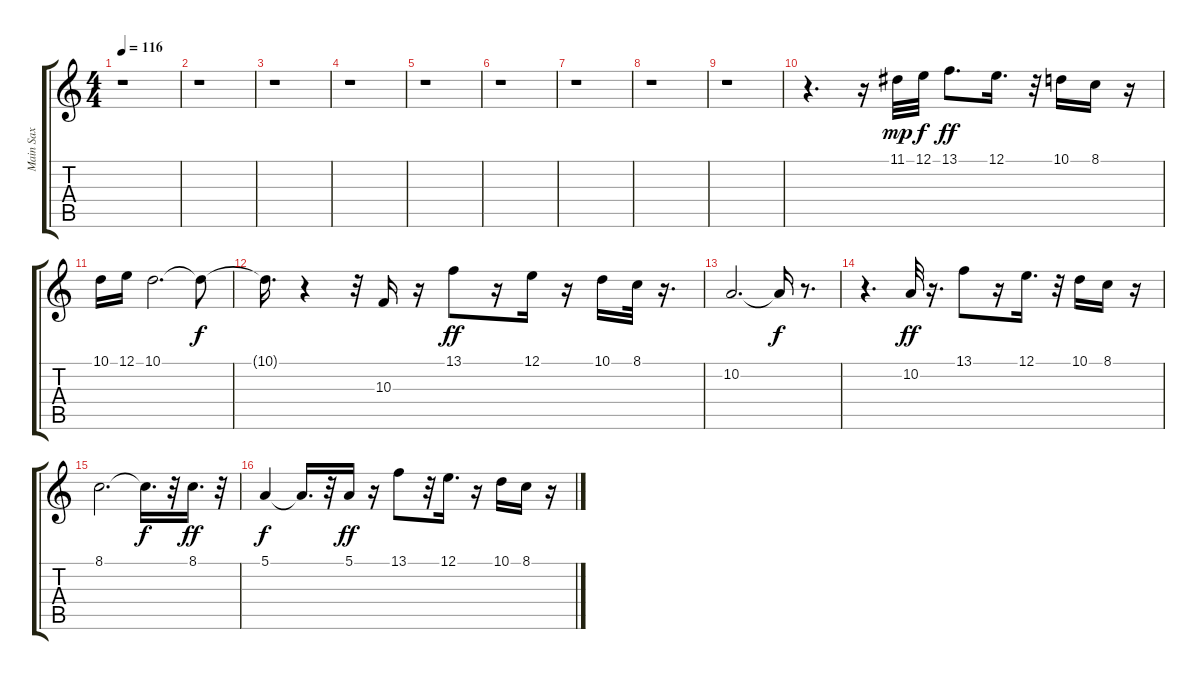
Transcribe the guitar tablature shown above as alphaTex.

\track ("Main Sax" "Main Sax") {instrument tenorsax}
\staff {score tabs}
\tuning (E4 B3 G3 D3 A2 E2) {hide}
\ts (4 4)
\tempo 116
\clef g2
\ks c
r.1{dy f} |
r.1 |
r.1 |
r.1 |
r.1 |
r.1 |
r.1 |
r.1 |
r.1 |
r.4{d} r.16 11.1.32{dy mp} 12.1.32{dy f} 13.1.8{d dy ff} 12.1.16{d} r.32 10.1.16 8.1.16 r.16 |
10.1.16 12.1.16 10.1.2{d} 10.1{t}.8{dy f} |
10.1{t}.16{d} r.4 r.32 10.3.16 r.16 13.1.8{dy ff} r.16 12.1.16 r.16 10.1.16 8.1.32 r.16{d} |
10.2.2{d} 10.2{t}.16{dy f} r.8{d} |
r.4{d} 10.2.32{dy ff} r.16{d} 13.1.8 r.16 12.1.16{d} r.32 10.1.16 8.1.16 r.16 |
8.1.2{d} 8.1{t}.16{d dy f} r.32 8.1.16{d dy ff} r.32 |
5.1.4{dy f} 5.1{t}.16{d} r.32 5.1.16{dy ff} r.16 13.1.8 r.32 12.1.16{d} r.16 10.1.16 8.1.16 r.16
